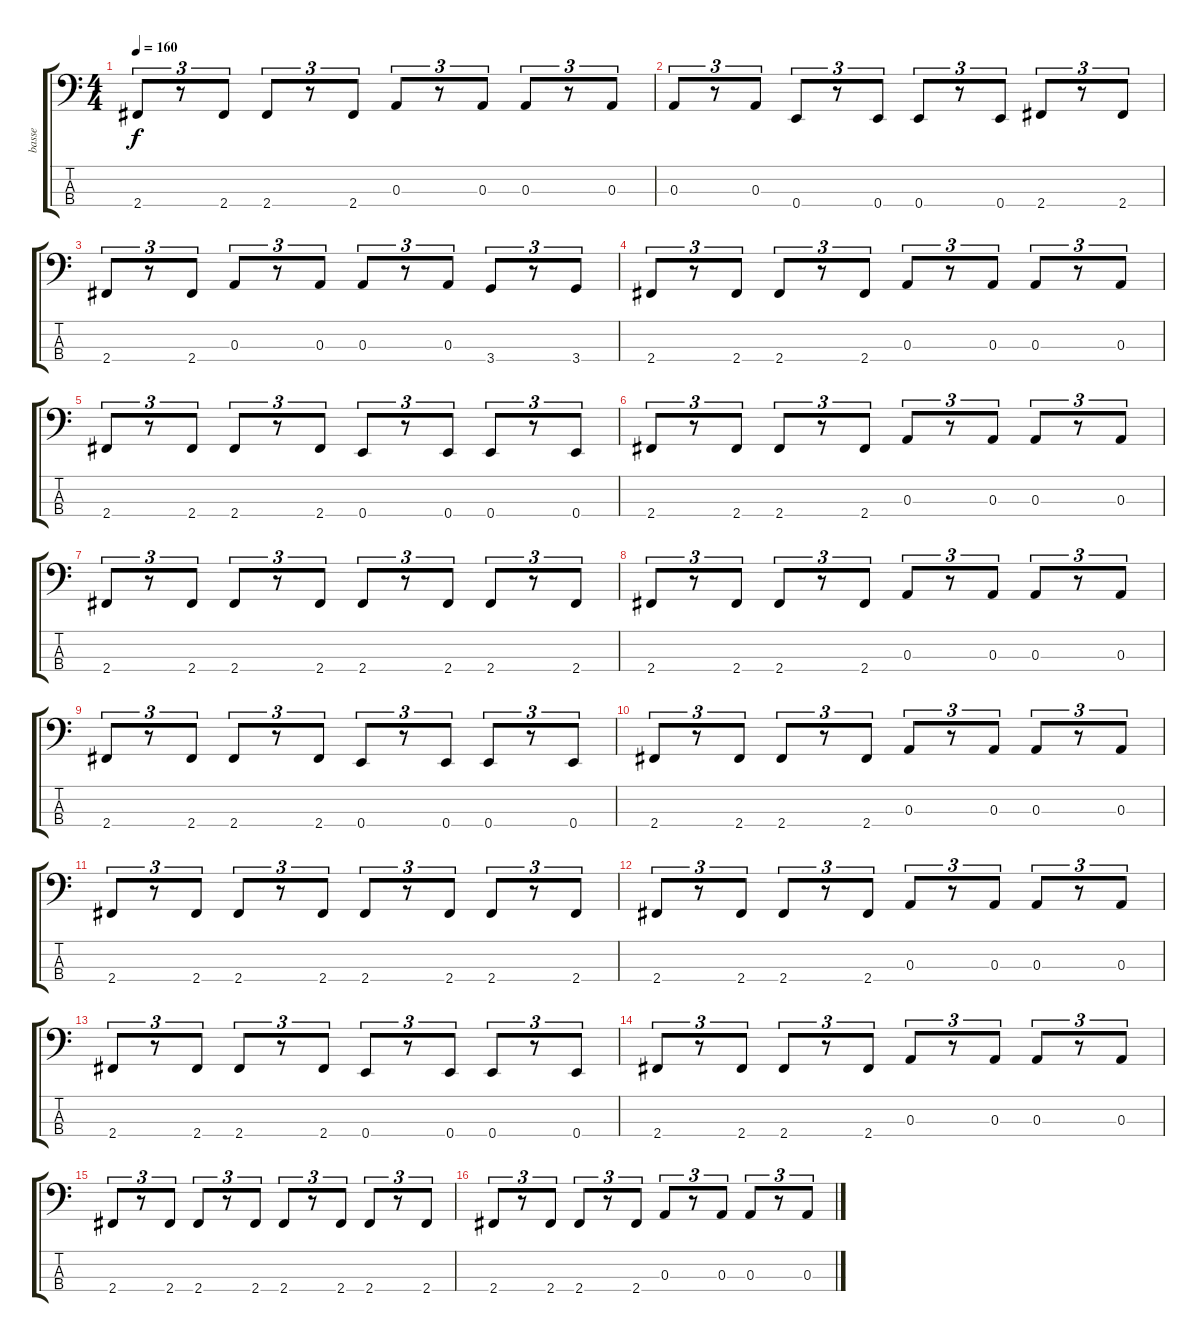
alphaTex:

\track ("basse" "basse") {instrument electricbasspick}
\staff {score tabs}
\tuning (G2 D2 A1 E1) {hide}
\ts (4 4)
\tempo 160
\clef f4
\ks c
2.4.8{tu (3 2) dy f} r.8{tu (3 2)} 2.4.8{tu (3 2)} 2.4.8{tu (3 2)} r.8{tu (3 2)} 2.4.8{tu (3 2)} 0.3.8{tu (3 2)} r.8{tu (3 2)} 0.3.8{tu (3 2)} 0.3.8{tu (3 2)} r.8{tu (3 2)} 0.3.8{tu (3 2)} |
0.3.8{tu (3 2)} r.8{tu (3 2)} 0.3.8{tu (3 2)} 0.4.8{tu (3 2)} r.8{tu (3 2)} 0.4.8{tu (3 2)} 0.4.8{tu (3 2)} r.8{tu (3 2)} 0.4.8{tu (3 2)} 2.4.8{tu (3 2)} r.8{tu (3 2)} 2.4.8{tu (3 2)} |
2.4.8{tu (3 2)} r.8{tu (3 2)} 2.4.8{tu (3 2)} 0.3.8{tu (3 2)} r.8{tu (3 2)} 0.3.8{tu (3 2)} 0.3.8{tu (3 2)} r.8{tu (3 2)} 0.3.8{tu (3 2)} 3.4.8{tu (3 2)} r.8{tu (3 2)} 3.4.8{tu (3 2)} |
2.4.8{tu (3 2)} r.8{tu (3 2)} 2.4.8{tu (3 2)} 2.4.8{tu (3 2)} r.8{tu (3 2)} 2.4.8{tu (3 2)} 0.3.8{tu (3 2)} r.8{tu (3 2)} 0.3.8{tu (3 2)} 0.3.8{tu (3 2)} r.8{tu (3 2)} 0.3.8{tu (3 2)} |
2.4.8{tu (3 2)} r.8{tu (3 2)} 2.4.8{tu (3 2)} 2.4.8{tu (3 2)} r.8{tu (3 2)} 2.4.8{tu (3 2)} 0.4.8{tu (3 2)} r.8{tu (3 2)} 0.4.8{tu (3 2)} 0.4.8{tu (3 2)} r.8{tu (3 2)} 0.4.8{tu (3 2)} |
2.4.8{tu (3 2)} r.8{tu (3 2)} 2.4.8{tu (3 2)} 2.4.8{tu (3 2)} r.8{tu (3 2)} 2.4.8{tu (3 2)} 0.3.8{tu (3 2)} r.8{tu (3 2)} 0.3.8{tu (3 2)} 0.3.8{tu (3 2)} r.8{tu (3 2)} 0.3.8{tu (3 2)} |
2.4.8{tu (3 2)} r.8{tu (3 2)} 2.4.8{tu (3 2)} 2.4.8{tu (3 2)} r.8{tu (3 2)} 2.4.8{tu (3 2)} 2.4.8{tu (3 2)} r.8{tu (3 2)} 2.4.8{tu (3 2)} 2.4.8{tu (3 2)} r.8{tu (3 2)} 2.4.8{tu (3 2)} |
2.4.8{tu (3 2)} r.8{tu (3 2)} 2.4.8{tu (3 2)} 2.4.8{tu (3 2)} r.8{tu (3 2)} 2.4.8{tu (3 2)} 0.3.8{tu (3 2)} r.8{tu (3 2)} 0.3.8{tu (3 2)} 0.3.8{tu (3 2)} r.8{tu (3 2)} 0.3.8{tu (3 2)} |
2.4.8{tu (3 2)} r.8{tu (3 2)} 2.4.8{tu (3 2)} 2.4.8{tu (3 2)} r.8{tu (3 2)} 2.4.8{tu (3 2)} 0.4.8{tu (3 2)} r.8{tu (3 2)} 0.4.8{tu (3 2)} 0.4.8{tu (3 2)} r.8{tu (3 2)} 0.4.8{tu (3 2)} |
2.4.8{tu (3 2)} r.8{tu (3 2)} 2.4.8{tu (3 2)} 2.4.8{tu (3 2)} r.8{tu (3 2)} 2.4.8{tu (3 2)} 0.3.8{tu (3 2)} r.8{tu (3 2)} 0.3.8{tu (3 2)} 0.3.8{tu (3 2)} r.8{tu (3 2)} 0.3.8{tu (3 2)} |
2.4.8{tu (3 2)} r.8{tu (3 2)} 2.4.8{tu (3 2)} 2.4.8{tu (3 2)} r.8{tu (3 2)} 2.4.8{tu (3 2)} 2.4.8{tu (3 2)} r.8{tu (3 2)} 2.4.8{tu (3 2)} 2.4.8{tu (3 2)} r.8{tu (3 2)} 2.4.8{tu (3 2)} |
2.4.8{tu (3 2)} r.8{tu (3 2)} 2.4.8{tu (3 2)} 2.4.8{tu (3 2)} r.8{tu (3 2)} 2.4.8{tu (3 2)} 0.3.8{tu (3 2)} r.8{tu (3 2)} 0.3.8{tu (3 2)} 0.3.8{tu (3 2)} r.8{tu (3 2)} 0.3.8{tu (3 2)} |
2.4.8{tu (3 2)} r.8{tu (3 2)} 2.4.8{tu (3 2)} 2.4.8{tu (3 2)} r.8{tu (3 2)} 2.4.8{tu (3 2)} 0.4.8{tu (3 2)} r.8{tu (3 2)} 0.4.8{tu (3 2)} 0.4.8{tu (3 2)} r.8{tu (3 2)} 0.4.8{tu (3 2)} |
2.4.8{tu (3 2)} r.8{tu (3 2)} 2.4.8{tu (3 2)} 2.4.8{tu (3 2)} r.8{tu (3 2)} 2.4.8{tu (3 2)} 0.3.8{tu (3 2)} r.8{tu (3 2)} 0.3.8{tu (3 2)} 0.3.8{tu (3 2)} r.8{tu (3 2)} 0.3.8{tu (3 2)} |
2.4.8{tu (3 2)} r.8{tu (3 2)} 2.4.8{tu (3 2)} 2.4.8{tu (3 2)} r.8{tu (3 2)} 2.4.8{tu (3 2)} 2.4.8{tu (3 2)} r.8{tu (3 2)} 2.4.8{tu (3 2)} 2.4.8{tu (3 2)} r.8{tu (3 2)} 2.4.8{tu (3 2)} |
2.4.8{tu (3 2)} r.8{tu (3 2)} 2.4.8{tu (3 2)} 2.4.8{tu (3 2)} r.8{tu (3 2)} 2.4.8{tu (3 2)} 0.3.8{tu (3 2)} r.8{tu (3 2)} 0.3.8{tu (3 2)} 0.3.8{tu (3 2)} r.8{tu (3 2)} 0.3.8{tu (3 2)}
